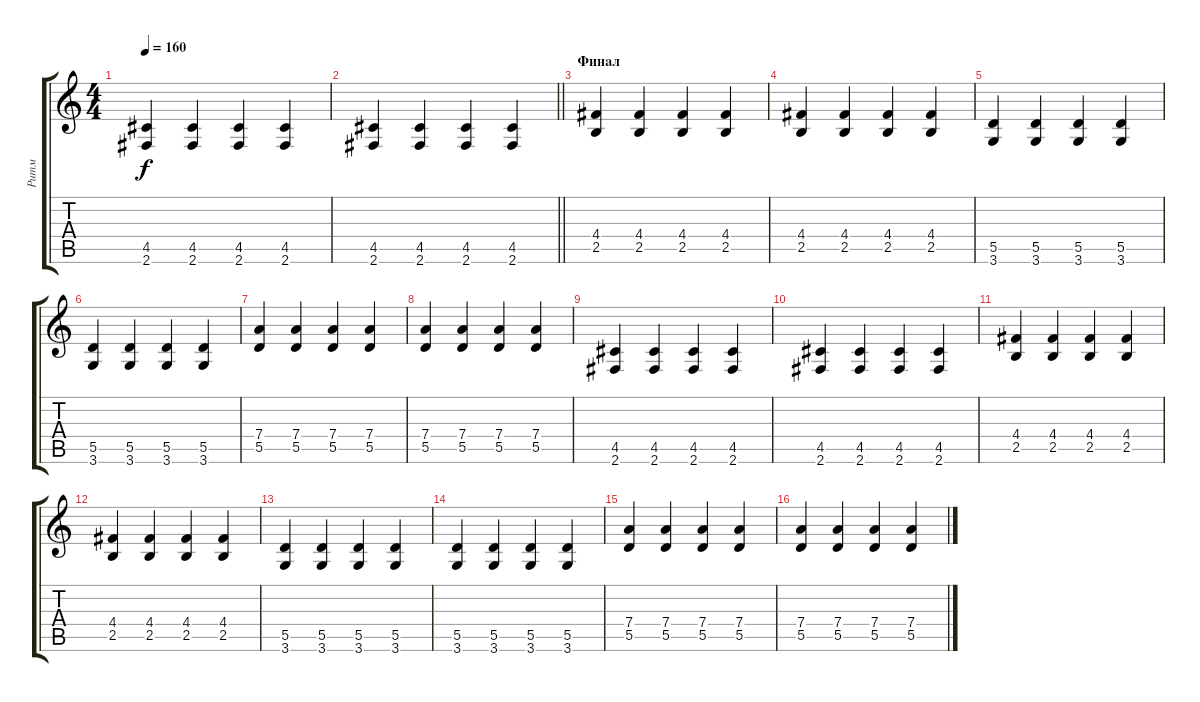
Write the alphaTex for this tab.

\track ("Ритм" "Ритм") {instrument distortionguitar}
\staff {score tabs}
\tuning (E4 B3 G3 D3 A2 E2) {hide}
\ts (4 4)
\tempo 160
\clef g2
\ks c
(4.5 2.6).4{dy f} (4.5 2.6).4 (4.5 2.6).4 (4.5 2.6).4 |
\barLineRight lightlight
(4.5 2.6).4 (4.5 2.6).4 (4.5 2.6).4 (4.5 2.6).4 |
\section ("" "Финал")
(4.4 2.5).4 (4.4 2.5).4 (4.4 2.5).4 (4.4 2.5).4 |
(4.4 2.5).4 (4.4 2.5).4 (4.4 2.5).4 (4.4 2.5).4 |
(5.5 3.6).4 (5.5 3.6).4 (5.5 3.6).4 (5.5 3.6).4 |
(5.5 3.6).4 (5.5 3.6).4 (5.5 3.6).4 (5.5 3.6).4 |
(7.4 5.5).4 (7.4 5.5).4 (7.4 5.5).4 (7.4 5.5).4 |
(7.4 5.5).4 (7.4 5.5).4 (7.4 5.5).4 (7.4 5.5).4 |
(4.5 2.6).4 (4.5 2.6).4 (4.5 2.6).4 (4.5 2.6).4 |
(4.5 2.6).4 (4.5 2.6).4 (4.5 2.6).4 (4.5 2.6).4 |
(4.4 2.5).4 (4.4 2.5).4 (4.4 2.5).4 (4.4 2.5).4 |
(4.4 2.5).4 (4.4 2.5).4 (4.4 2.5).4 (4.4 2.5).4 |
(5.5 3.6).4 (5.5 3.6).4 (5.5 3.6).4 (5.5 3.6).4 |
(5.5 3.6).4 (5.5 3.6).4 (5.5 3.6).4 (5.5 3.6).4 |
(7.4 5.5).4 (7.4 5.5).4 (7.4 5.5).4 (7.4 5.5).4 |
(7.4 5.5).4 (7.4 5.5).4 (7.4 5.5).4 (7.4 5.5).4
